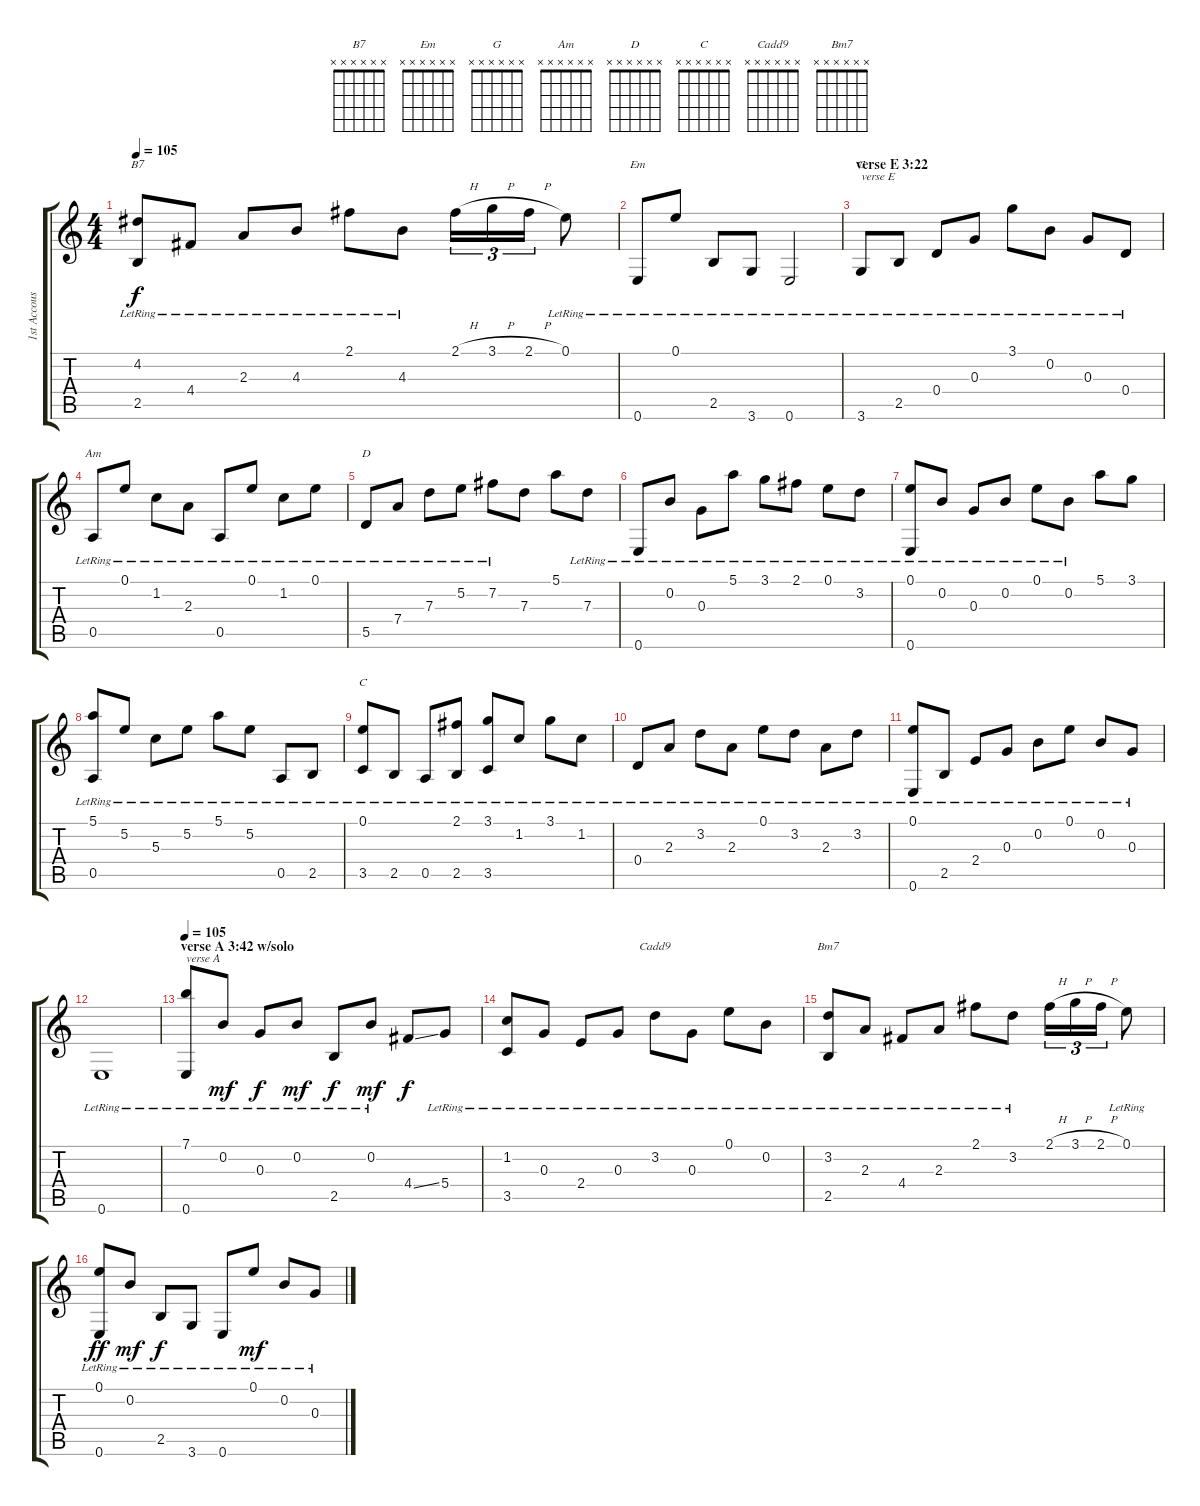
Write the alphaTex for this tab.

\track ("1st Accoustic Guitar" "1st Accous") {instrument acousticguitarsteel}
\staff {score tabs}
\tuning (E4 B3 G3 D3 A2 E2) {hide}
\chord ("B7" x x x x x x) {firstfret 0}
\chord ("Em" x x x x x x) {firstfret 0}
\chord ("G" x x x x x x) {firstfret 0}
\chord ("Am" x x x x x x) {firstfret 0}
\chord ("D" x x x x x x) {firstfret 0}
\chord ("C" x x x x x x) {firstfret 0}
\chord ("Cadd9" x x x x x x) {firstfret 0}
\chord ("Bm7" x x x x x x) {firstfret 0}
\ts (4 4)
\tempo 105
\clef g2
\ks c
(4.2{lr} 2.5{lr}).8{ch "B7" dy f} 4.4{lr}.8 2.3{lr}.8 4.3{lr}.8 2.1{lr}.8 4.3{lr}.8 2.1{h}.16{tu (3 2)} 3.1{h}.16{tu (3 2)} 2.1{h}.16{tu (3 2)} 0.1{lr}.8 |
0.6{lr}.8{ch "Em"} 0.1{lr}.8 2.5{lr}.8 3.6{lr}.8 0.6{lr}.2 |
\section ("" "verse E 3:22")
3.6{lr}.8{ch "G" txt "verse E"} 2.5{lr}.8 0.4{lr}.8 0.3{lr}.8 3.1{lr}.8 0.2{lr}.8 0.3{lr}.8 0.4{lr}.8 |
0.5{lr}.8{ch "Am"} 0.1{lr}.8 1.2{lr}.8 2.3{lr}.8 0.5{lr}.8 0.1{lr}.8 1.2{lr}.8 0.1{lr}.8 |
5.5{lr}.8{ch "D"} 7.4{lr}.8 7.3{lr}.8 5.2{lr}.8 7.2{lr}.8 7.3.8 5.1.8 7.3{lr}.8 |
0.6{lr}.8 0.2{lr}.8 0.3{lr}.8 5.1{lr}.8 3.1{lr}.8 2.1{lr}.8 0.1{lr}.8 3.2{lr}.8 |
(0.1{lr} 0.6{lr}).8 0.2{lr}.8 0.3{lr}.8 0.2{lr}.8 0.1{lr}.8 0.2{lr}.8 5.1.8 3.1.8 |
(5.1{lr} 0.5{lr}).8 5.2{lr}.8 5.3{lr}.8 5.2{lr}.8 5.1{lr}.8 5.2{lr}.8 0.5{lr}.8 2.5{lr}.8 |
(0.1{lr} 3.5{lr}).8{ch "C"} 2.5{lr}.8 0.5{lr}.8 (2.1{lr} 2.5{lr}).8 (3.1{lr} 3.5{lr}).8 1.2{lr}.8 3.1{lr}.8 1.2{lr}.8 |
0.4{lr}.8 2.3{lr}.8 3.2{lr}.8 2.3{lr}.8 0.1{lr}.8 3.2{lr}.8 2.3{lr}.8 3.2{lr}.8 |
(0.1{lr} 0.6{lr}).8 2.5{lr}.8 2.4{lr}.8 0.3{lr}.8 0.2{lr}.8 0.1{lr}.8 0.2{lr}.8 0.3{lr}.8 |
0.6{lr}.1 |
\section ("" "verse A 3:42 w/solo")
\tempo 105
(7.1{lr} 0.6{lr}).8{txt "verse A"} 0.2{lr}.8{dy mf} 0.3{lr}.8{dy f} 0.2{lr}.8{dy mf} 2.5{lr}.8{dy f} 0.2{lr}.8{dy mf} 4.4{ss}.8{dy f} 5.4{lr}.8 |
(1.2{lr} 3.5{lr}).8 0.3{lr}.8 2.4{lr}.8 0.3{lr}.8 3.2{lr}.8{ch "Cadd9"} 0.3{lr}.8 0.1{lr}.8 0.2{lr}.8 |
(3.2{lr} 2.5{lr}).8{ch "Bm7"} 2.3{lr}.8 4.4{lr}.8 2.3{lr}.8 2.1{lr}.8 3.2{lr}.8 2.1{h}.16{tu (3 2)} 3.1{h}.16{tu (3 2)} 2.1{h}.16{tu (3 2)} 0.1{lr}.8 |
(0.1{lr} 0.6{lr}).8{dy ff} 0.2{lr}.8{dy mf} 2.5{lr}.8{dy f} 3.6{lr}.8 0.6{lr}.8 0.1{lr}.8{dy mf} 0.2{lr}.8 0.3{lr}.8
